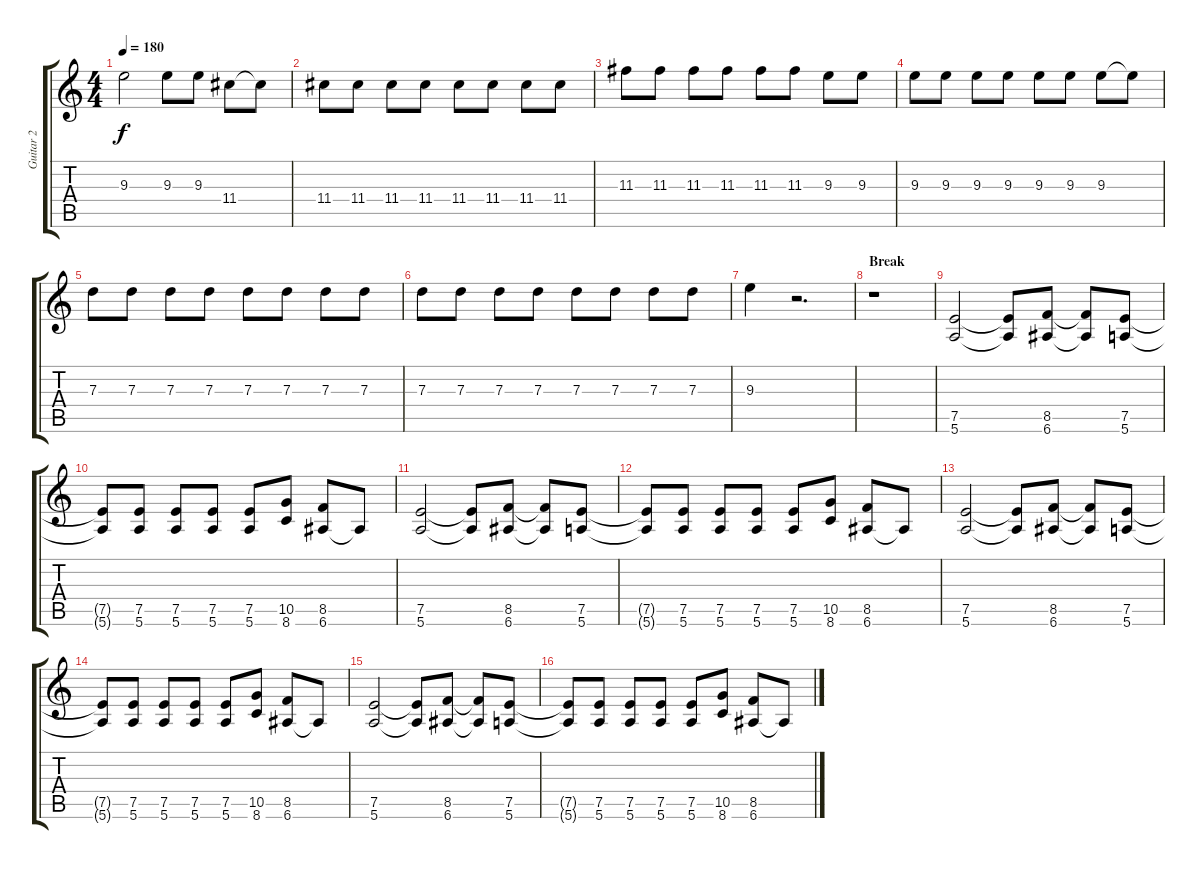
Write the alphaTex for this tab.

\track ("Guitar 2" "Guitar 2") {instrument acousticguitarsteel}
\staff {score tabs}
\tuning (E4 B3 G3 D3 A2 E2) {hide}
\ts (4 4)
\tempo 180
\clef g2
\ks c
9.3.2{dy f} 9.3.8 9.3.8 11.4.8 11.4{t}.8 |
11.4.8 11.4.8 11.4.8 11.4.8 11.4.8 11.4.8 11.4.8 11.4.8 |
11.3.8 11.3.8 11.3.8 11.3.8 11.3.8 11.3.8 9.3.8 9.3.8 |
9.3.8 9.3.8 9.3.8 9.3.8 9.3.8 9.3.8 9.3.8 9.3{t}.8 |
7.3.8 7.3.8 7.3.8 7.3.8 7.3.8 7.3.8 7.3.8 7.3.8 |
7.3.8 7.3.8 7.3.8 7.3.8 7.3.8 7.3.8 7.3.8 7.3.8 |
9.3.4 r.2{d} |
\section ("" "Break")
r.1 |
(7.5 5.6).2 (7.5{t} 5.6{t}).8 (8.5 6.6).8 (8.5{t} 6.6{t}).8 (7.5 5.6).8 |
(7.5{t} 5.6{t}).8 (7.5 5.6).8 (7.5 5.6).8 (7.5 5.6).8 (7.5 5.6).8 (10.5 8.6).8 (8.5 6.6).8 6.6{t}.8 |
(7.5 5.6).2 (7.5{t} 5.6{t}).8 (8.5 6.6).8 (8.5{t} 6.6{t}).8 (7.5 5.6).8 |
(7.5{t} 5.6{t}).8 (7.5 5.6).8 (7.5 5.6).8 (7.5 5.6).8 (7.5 5.6).8 (10.5 8.6).8 (8.5 6.6).8 6.6{t}.8 |
(7.5 5.6).2 (7.5{t} 5.6{t}).8 (8.5 6.6).8 (8.5{t} 6.6{t}).8 (7.5 5.6).8 |
(7.5{t} 5.6{t}).8 (7.5 5.6).8 (7.5 5.6).8 (7.5 5.6).8 (7.5 5.6).8 (10.5 8.6).8 (8.5 6.6).8 6.6{t}.8 |
(7.5 5.6).2 (7.5{t} 5.6{t}).8 (8.5 6.6).8 (8.5{t} 6.6{t}).8 (7.5 5.6).8 |
(7.5{t} 5.6{t}).8 (7.5 5.6).8 (7.5 5.6).8 (7.5 5.6).8 (7.5 5.6).8 (10.5 8.6).8 (8.5 6.6).8 6.6{t}.8
